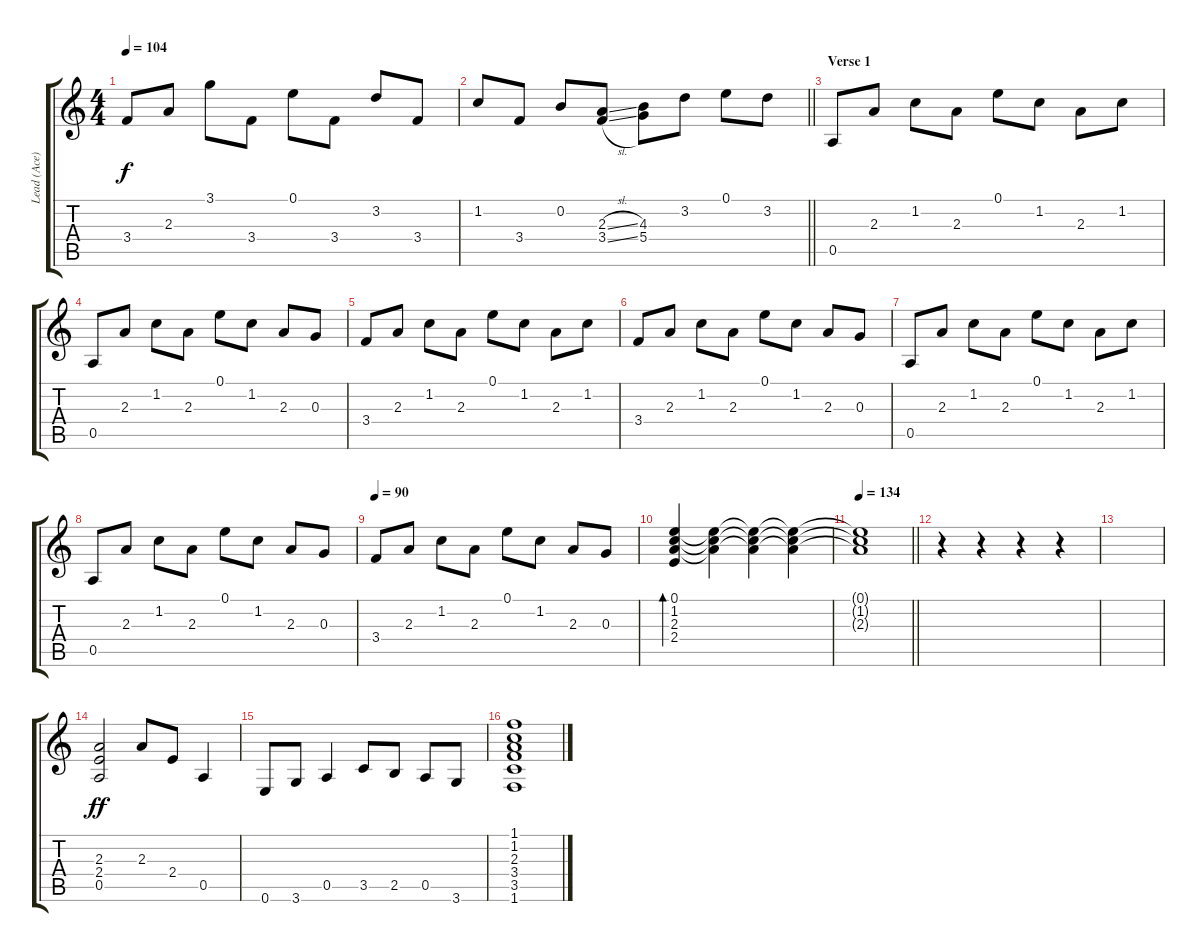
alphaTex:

\track ("Lead (Ace)" "Lead (Ace)") {instrument distortionguitar}
\staff {score tabs}
\tuning (E4 B3 G3 D3 A2 E2) {hide}
\ts (4 4)
\tempo 104
\clef g2
\ks c
3.4.8{dy f} 2.3.8 3.1.8 3.4.8 0.1.8 3.4.8 3.2.8 3.4.8 |
\barLineRight lightlight
1.2.8 3.4.8 0.2.8 (2.3{sl} 3.4{sl}).8 (4.3 5.4).8 3.2.8 0.1.8 3.2.8 |
\section ("" "Verse 1")
0.5.8 2.3.8 1.2.8 2.3.8 0.1.8 1.2.8 2.3.8 1.2.8 |
0.5.8 2.3.8 1.2.8 2.3.8 0.1.8 1.2.8 2.3.8 0.3.8 |
3.4.8 2.3.8 1.2.8 2.3.8 0.1.8 1.2.8 2.3.8 1.2.8 |
3.4.8 2.3.8 1.2.8 2.3.8 0.1.8 1.2.8 2.3.8 0.3.8 |
0.5.8 2.3.8 1.2.8 2.3.8 0.1.8 1.2.8 2.3.8 1.2.8 |
0.5.8 2.3.8 1.2.8 2.3.8 0.1.8 1.2.8 2.3.8 0.3.8 |
\tempo 90
3.4.8 2.3.8 1.2.8 2.3.8 0.1.8 1.2.8 2.3.8 0.3.8 |
(0.1 1.2 2.3 2.4).4{bd 480} (0.1{t} 1.2{t} 2.3{t}).4 (0.1{t} 1.2{t} 2.3{t}).4 (0.1{t} 1.2{t} 2.3{t}).4 |
\tempo 134
\barLineRight lightlight
(0.1{t} 1.2{t} 2.3{t}).1 |
r.4 r.4 r.4 r.4 |
|
(2.3 2.4 0.5).2{dy ff instrument distortionguitar} 2.3.8 2.4.8 0.5.4 |
0.6.8 3.6.8 0.5.4 3.5.8 2.5.8 0.5.8 3.6.8 |
(1.1 1.2 2.3 3.4 3.5 1.6).1
